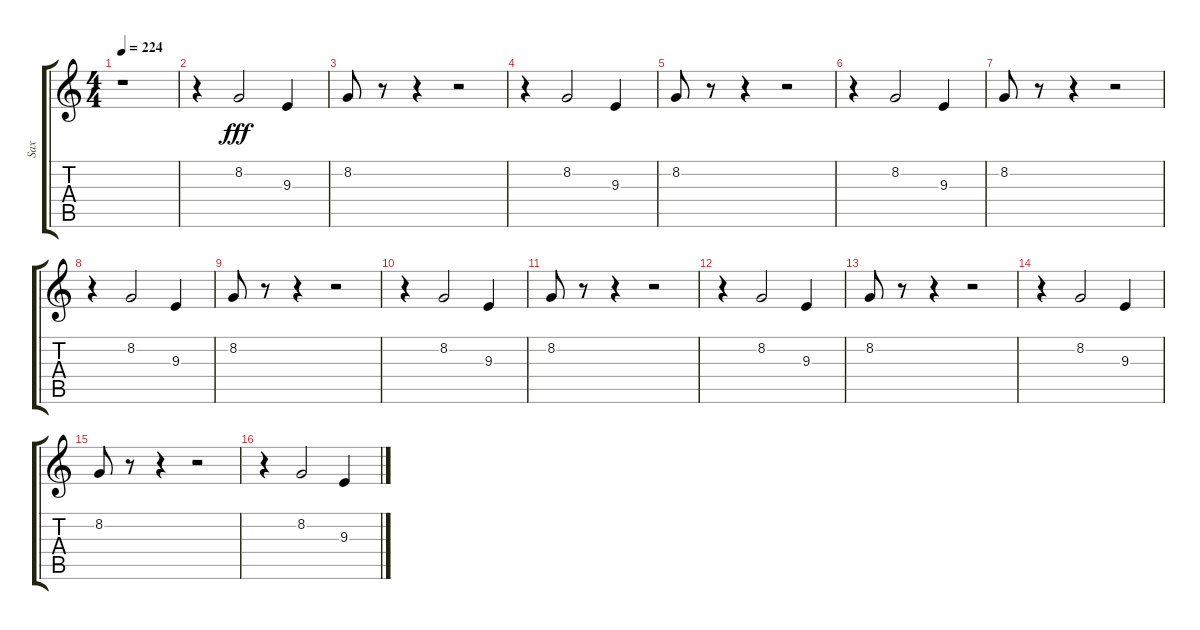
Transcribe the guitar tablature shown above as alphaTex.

\track ("Sax" "Sax") {instrument tenorsax}
\staff {score tabs}
\tuning (E4 B3 G3 D3 A2 E2) {hide}
\ts (4 4)
\tempo 224
\clef g2
\ks c
r.1{dy fff} |
r.4 8.2.2{volume 14 balance 14} 9.3.4 |
8.2.8 r.8 r.4 r.2 |
r.4 8.2.2 9.3.4 |
8.2.8 r.8 r.4 r.2 |
r.4 8.2.2 9.3.4 |
8.2.8 r.8 r.4 r.2 |
r.4 8.2.2 9.3.4 |
8.2.8 r.8 r.4 r.2 |
r.4 8.2.2 9.3.4 |
8.2.8 r.8 r.4 r.2 |
r.4 8.2.2 9.3.4 |
8.2.8 r.8 r.4 r.2 |
r.4 8.2.2 9.3.4 |
8.2.8 r.8 r.4 r.2 |
r.4 8.2.2 9.3.4
